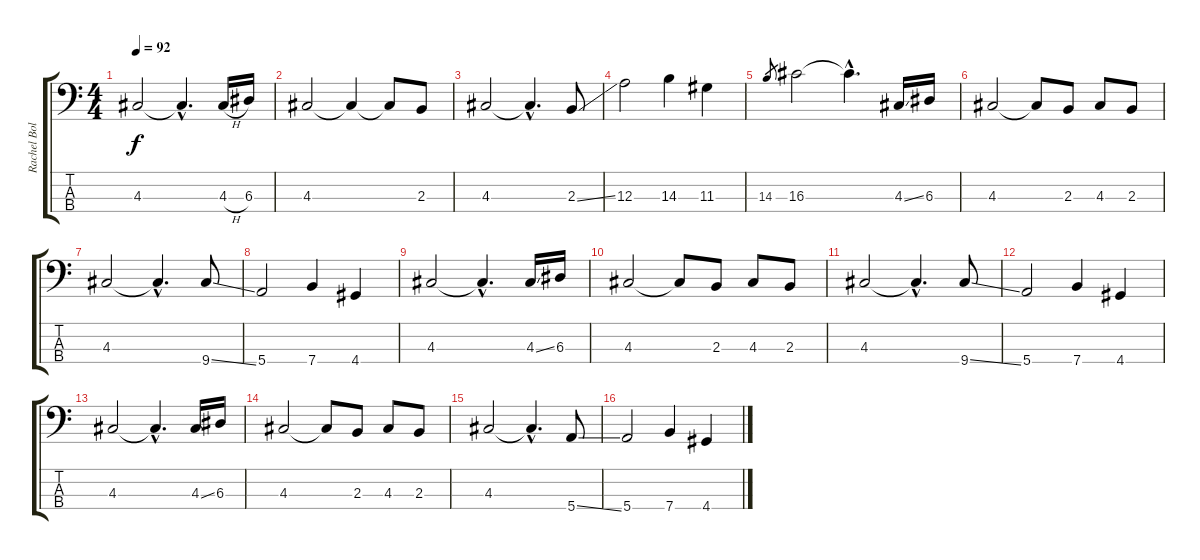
\track ("Rachel Bolan" "Rachel Bol") {instrument electricbasspick}
\staff {score tabs}
\tuning (G2 D2 A1 E1) {hide}
\ts (4 4)
\tempo 92
\clef f4
\ks c
4.3.2{dy f instrument electricbasspick} 4.3{hac t}.4{d} 4.3{h}.16 6.3.16 |
4.3.2 4.3{t}.4 4.3{t}.8 2.3.8 |
4.3.2 4.3{hac t}.4{d} 2.3{ss}.8 |
12.3.2 14.3.4 11.3.4 |
14.3.8{gr} 16.3.2 16.3{hac t}.4{d} 4.3{ss}.16 6.3.16 |
4.3.2 4.3{t}.8 2.3.8 4.3.8 2.3.8 |
4.3.2 4.3{hac t}.4{d} 9.4{ss}.8 |
5.4.2 7.4.4 4.4.4 |
4.3.2 4.3{hac t}.4{d} 4.3{ss}.16 6.3.16 |
4.3.2 4.3{t}.8 2.3.8 4.3.8 2.3.8 |
4.3.2 4.3{hac t}.4{d} 9.4{ss}.8 |
5.4.2 7.4.4 4.4.4 |
4.3.2 4.3{hac t}.4{d} 4.3{ss}.16 6.3.16 |
4.3.2 4.3{t}.8 2.3.8 4.3.8 2.3.8 |
4.3.2 4.3{hac t}.4{d} 5.4{ss}.8 |
5.4.2 7.4.4 4.4.4
